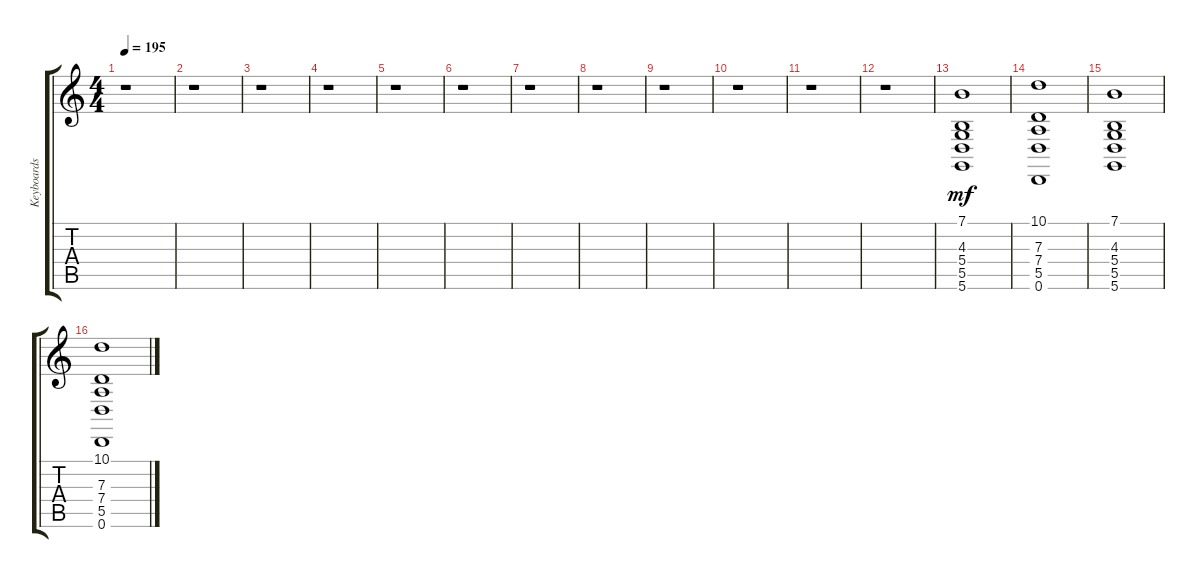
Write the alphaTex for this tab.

\track ("Keyboards" "Keyboards") {instrument choiraahs}
\staff {score tabs}
\tuning (E4 B3 G3 D3 A2 D2) {hide}
\ts (4 4)
\tempo 195
\clef g2
\ks c
r.1{dy f} |
r.1 |
r.1 |
r.1 |
r.1 |
r.1 |
r.1 |
r.1 |
r.1 |
r.1 |
r.1 |
r.1 |
(7.1 4.3 5.4 5.5 5.6).1{dy mf} |
(10.1 7.3 7.4 5.5 0.6).1 |
(7.1 4.3 5.4 5.5 5.6).1 |
(10.1 7.3 7.4 5.5 0.6).1
